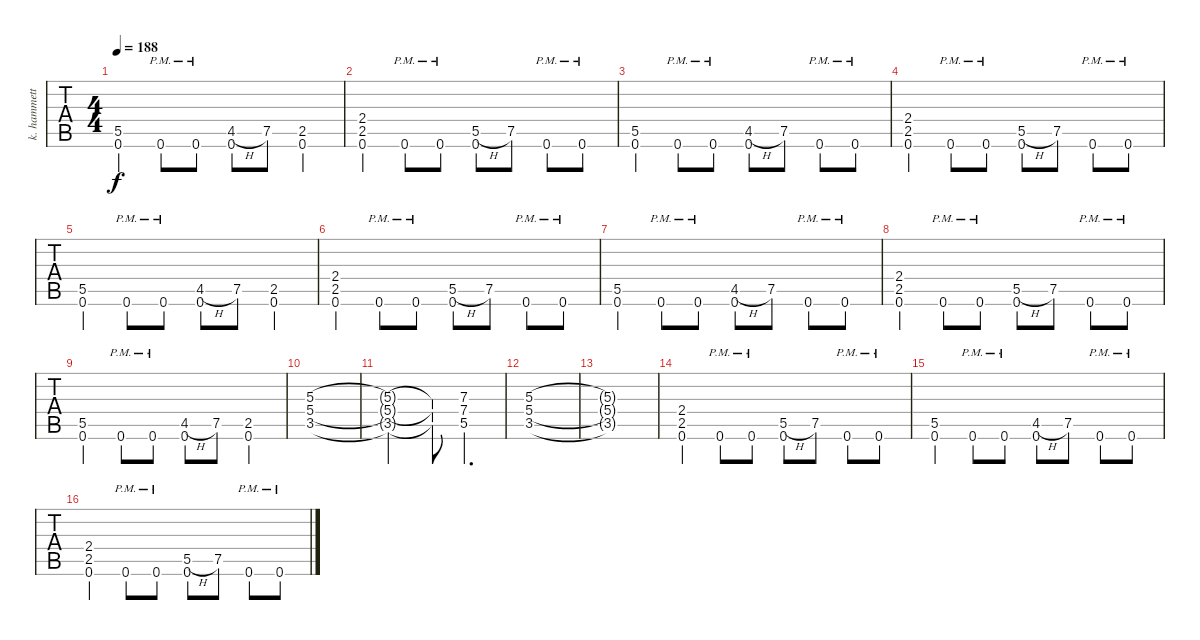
\track ("k. hammett - rhythm guitar" "k. hammett") {instrument distortionguitar}
\staff {tabs}
\tuning (E4 B3 G3 D3 A2 E2) {hide}
\ts (4 4)
\tempo 188
\clef g2
\ks c
(5.5 0.6).4{dy f} 0.6{pm}.8 0.6{pm}.8 (4.5{h} 0.6).8 7.5.8 (2.5 0.6).4 |
(2.4 2.5 0.6).4 0.6{pm}.8 0.6{pm}.8 (5.5{h} 0.6).8 7.5.8 0.6{pm}.8 0.6{pm}.8 |
(5.5 0.6).4 0.6{pm}.8 0.6{pm}.8 (4.5{h} 0.6).8 7.5.8 0.6{pm}.8 0.6{pm}.8 |
(2.4 2.5 0.6).4 0.6{pm}.8 0.6{pm}.8 (5.5{h} 0.6).8 7.5.8 0.6{pm}.8 0.6{pm}.8 |
(5.5 0.6).4 0.6{pm}.8 0.6{pm}.8 (4.5{h} 0.6).8 7.5.8 (2.5 0.6).4 |
(2.4 2.5 0.6).4 0.6{pm}.8 0.6{pm}.8 (5.5{h} 0.6).8 7.5.8 0.6{pm}.8 0.6{pm}.8 |
(5.5 0.6).4 0.6{pm}.8 0.6{pm}.8 (4.5{h} 0.6).8 7.5.8 0.6{pm}.8 0.6{pm}.8 |
(2.4 2.5 0.6).4 0.6{pm}.8 0.6{pm}.8 (5.5{h} 0.6).8 7.5.8 0.6{pm}.8 0.6{pm}.8 |
(5.5 0.6).4 0.6{pm}.8 0.6{pm}.8 (4.5{h} 0.6).8 7.5.8 (2.5 0.6).4 |
(5.3 5.4 3.5).1 |
(5.3{t} 5.4{t} 3.5{t}).2 (5.3{t} 5.4{t} 3.5{t}).8 (7.3 7.4 5.5).4{d} |
(5.3 5.4 3.5).1 |
(5.3{t} 5.4{t} 3.5{t}).1 |
(2.4 2.5 0.6).4 0.6{pm}.8 0.6{pm}.8 (5.5{h} 0.6).8 7.5.8 0.6{pm}.8 0.6{pm}.8 |
(5.5 0.6).4 0.6{pm}.8 0.6{pm}.8 (4.5{h} 0.6).8 7.5.8 0.6{pm}.8 0.6{pm}.8 |
(2.4 2.5 0.6).4 0.6{pm}.8 0.6{pm}.8 (5.5{h} 0.6).8 7.5.8 0.6{pm}.8 0.6{pm}.8
